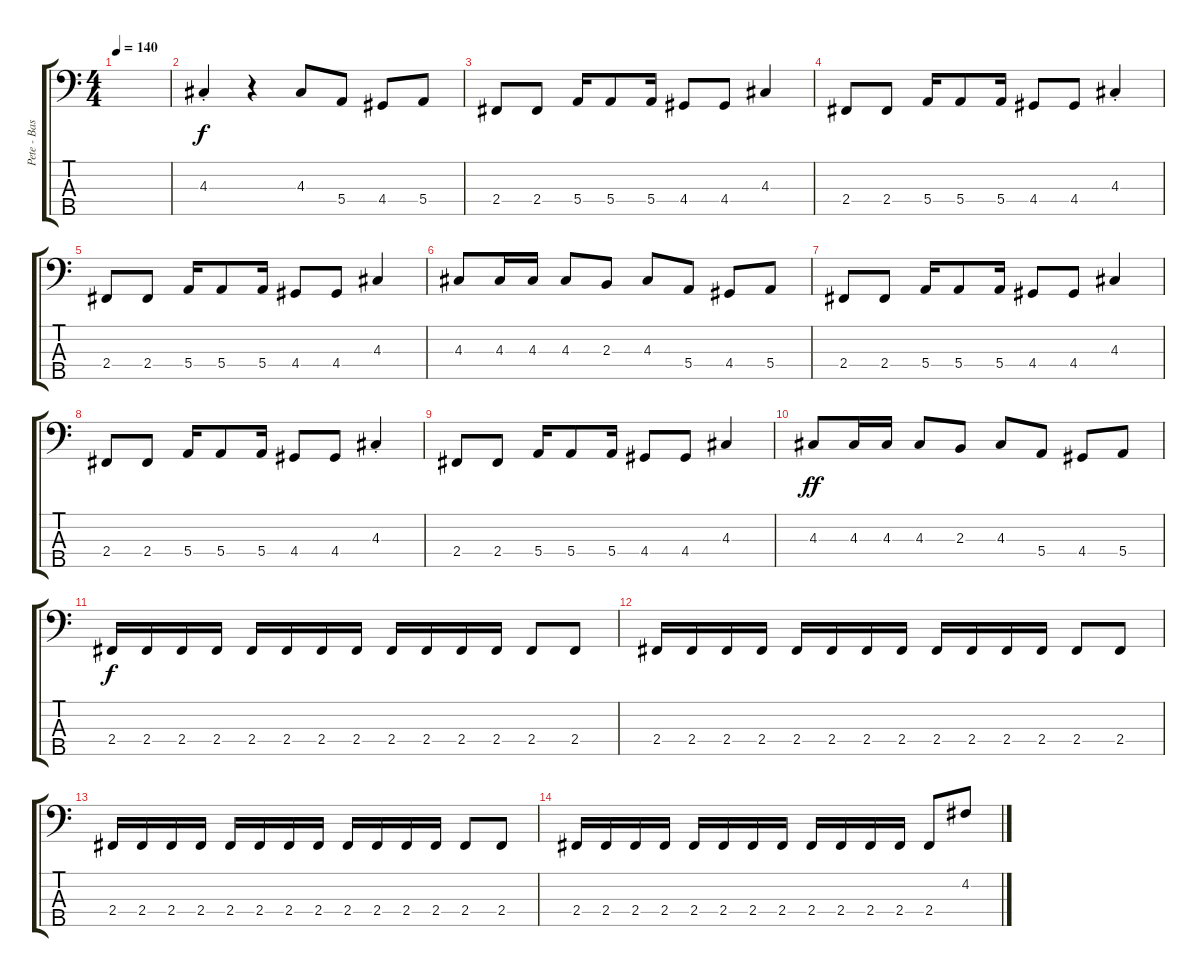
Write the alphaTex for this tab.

\track ("Pete - Bass" "Pete - Bas") {instrument electricbassfinger}
\staff {score tabs}
\tuning (G2 D2 A1 E1 B0) {hide}
\ts (4 4)
\tempo 140
\clef f4
\ks c
|
4.3{st}.4 r.4 4.3.8 5.4.8 4.4.8 5.4.8 |
2.4.8 2.4.8 5.4.16 5.4.8 5.4.16 4.4.8 4.4.8 4.3.4 |
2.4.8 2.4.8 5.4.16 5.4.8 5.4.16 4.4.8 4.4.8 4.3{st}.4 |
2.4.8 2.4.8 5.4.16 5.4.8 5.4.16 4.4.8 4.4.8 4.3.4 |
4.3.8 4.3.16 4.3.16 4.3.8 2.3.8 4.3.8 5.4.8 4.4.8 5.4.8 |
2.4.8 2.4.8 5.4.16 5.4.8 5.4.16 4.4.8 4.4.8 4.3.4 |
2.4.8 2.4.8 5.4.16 5.4.8 5.4.16 4.4.8 4.4.8 4.3{st}.4 |
2.4.8 2.4.8 5.4.16 5.4.8 5.4.16 4.4.8 4.4.8 4.3.4 |
4.3.8{dy ff} 4.3.16 4.3.16 4.3.8 2.3.8 4.3.8 5.4.8 4.4.8 5.4.8 |
2.4.16{dy f} 2.4.16 2.4.16 2.4.16 2.4.16 2.4.16 2.4.16 2.4.16 2.4.16 2.4.16 2.4.16 2.4.16 2.4.8 2.4.8 |
2.4.16 2.4.16 2.4.16 2.4.16 2.4.16 2.4.16 2.4.16 2.4.16 2.4.16 2.4.16 2.4.16 2.4.16 2.4.8 2.4.8 |
2.4.16 2.4.16 2.4.16 2.4.16 2.4.16 2.4.16 2.4.16 2.4.16 2.4.16 2.4.16 2.4.16 2.4.16 2.4.8 2.4.8 |
2.4.16 2.4.16 2.4.16 2.4.16 2.4.16 2.4.16 2.4.16 2.4.16 2.4.16 2.4.16 2.4.16 2.4.16 2.4.8 4.2.8
